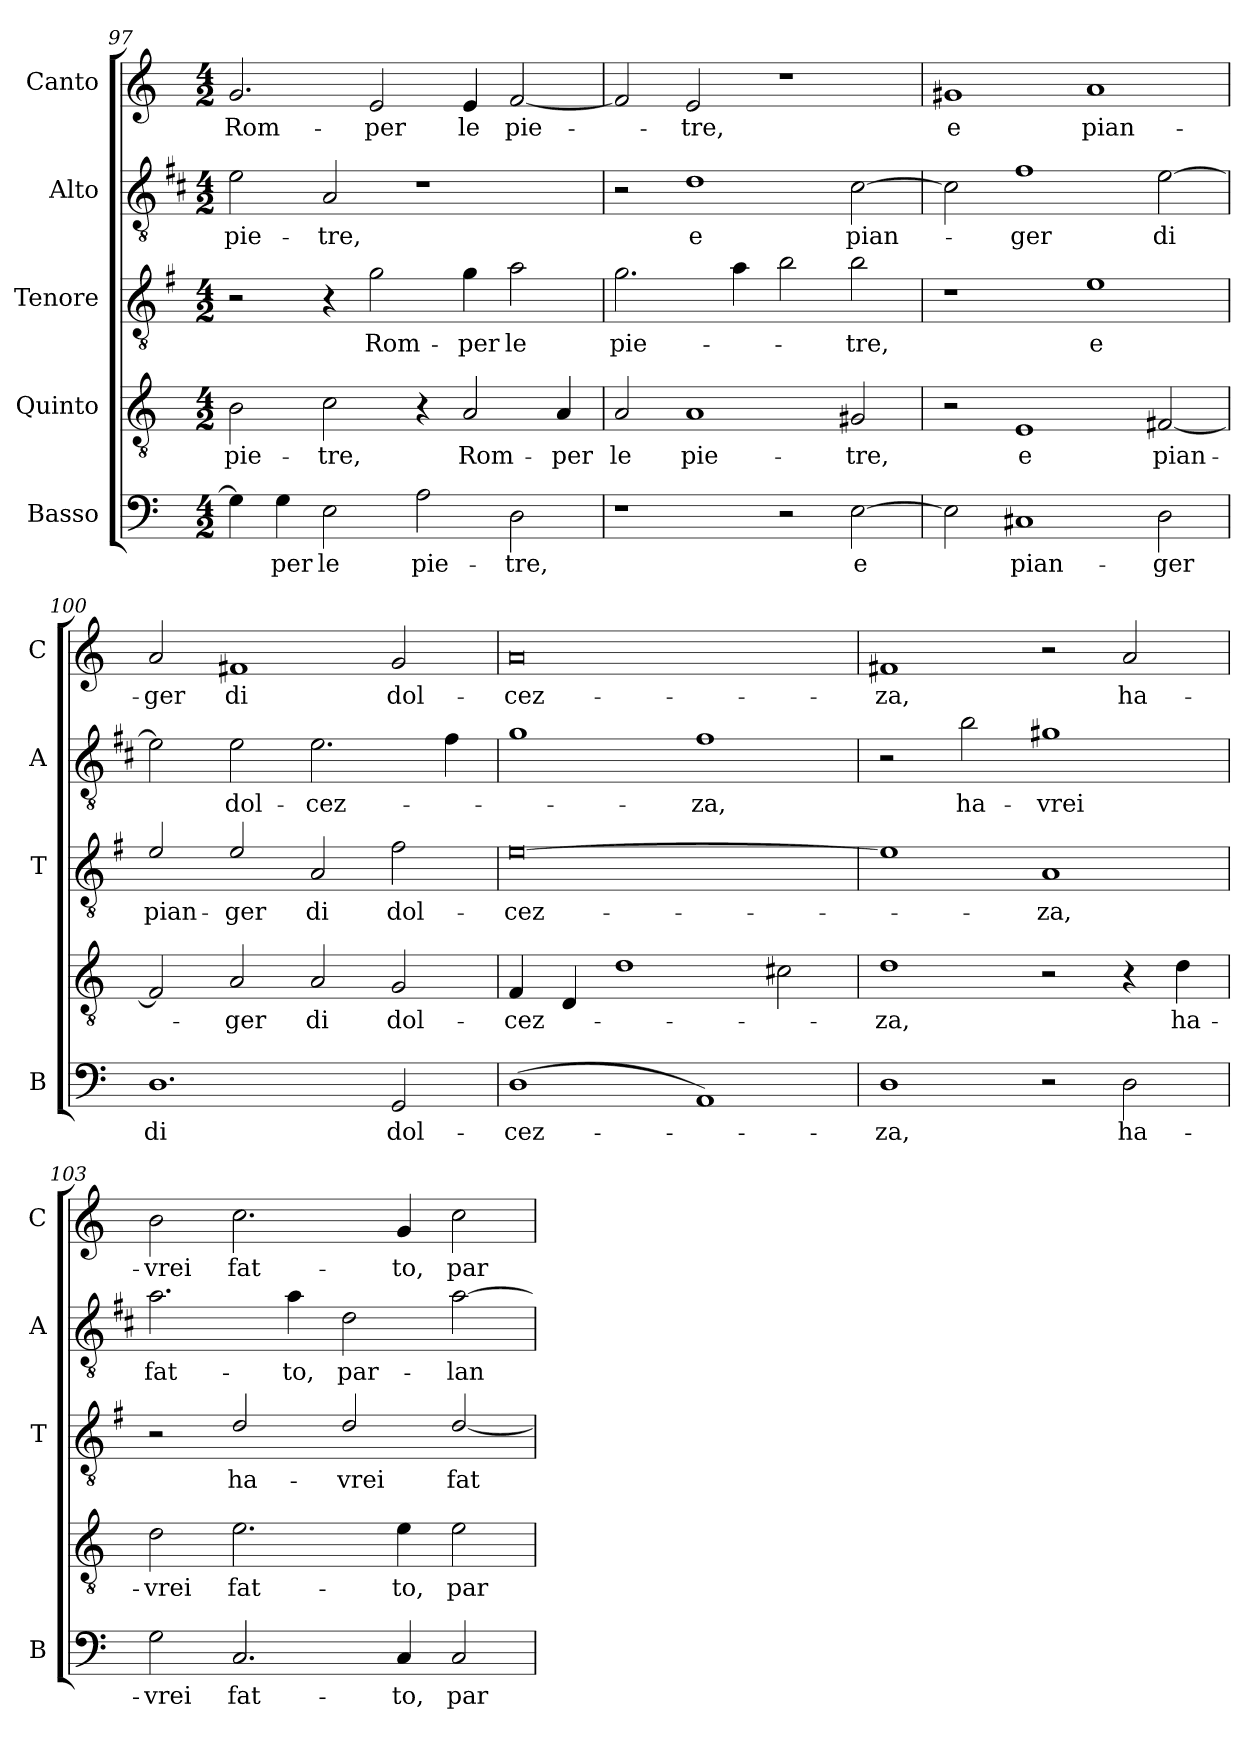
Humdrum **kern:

**kern	**text	**kern	**text	**kern	**text	**kern	**text	**kern	**text
*part5	*part5	*part4	*part4	*part3	*part3	*part2	*part2	*part1	*part1
*staff5	*staff5	*staff4	*staff4	*staff3	*staff3	*staff2	*staff2	*staff1	*staff1
*I"Basso	*	*I"Quinto	*	*I"Tenore	*	*I"Alto	*	*I"Canto	*
*I'B	*	*	*	*I'T	*	*I'A	*	*I'C	*
!!LO:LB:g=z
*clefF4	*	*clefGv2	*	*clefGv2	*	*clefGv2	*	*clefG2	*
*	*	*	*	*ITrd4c7	*	*ITrd1c2	*	*	*
*k[]	*	*k[]	*	*k[]	*	*k[]	*	*k[]	*
*C:	*	*C:	*	*C:	*	*C:	*	*C:	*
*M4/2	*	*M4/2	*	*M4/2	*	*M4/2	*	*M4/2	*
=97	=97	=97	=97	=97	=97	=97	=97	=97	=97
!	!	!	!LO:LY:b	!	!	!	!LO:LY:b	!	!LO:LY:b
4G\]	.	2B\	pie-	2r	.	2d\	pie-	2.g/	Rom-
!	!LO:LY:b	!	!	!	!	!	!	!	!
4G\	-per	.	.	.	.	.	.	.	.
!	!LO:LY:b	!	!LO:LY:b	!	!	!	!LO:LY:b	!	!
2E\	le	2c\	-tre,	4r	.	2G/	-tre,	.	.
!	!	!	!	!	!LO:LY:b	!	!	!	!LO:LY:b
.	.	.	.	2c\	Rom-	.	.	2e/	-per
!	!LO:LY:b	!	!	!	!	!	!	!	!
2A\	pie-	4r	.	.	.	1r	.	.	.
!	!	!	!LO:LY:b	!	!LO:LY:b	!	!	!	!LO:LY:b
.	.	2A/	Rom-	4c\	-per	.	.	4e/	le
!	!LO:LY:b	!	!	!	!LO:LY:b	!	!	!	!LO:LY:b
2D\	-tre,	.	.	2d\	le	.	.	[2f/	pie-
!	!	!	!LO:LY:b	!	!	!	!	!	!
.	.	4A/	-per	.	.	.	.	.	.
=98	=98	=98	=98	=98	=98	=98	=98	=98	=98
!	!	!	!LO:LY:b	!	!LO:LY:b	!	!	!	!
1r	.	2A/	le	2.c\	pie-	2r	.	2f/]	.
!	!	!	!LO:LY:b	!	!	!	!LO:LY:b	!	!LO:LY:b
.	.	1A	pie-	.	.	1c	e	2e/	-tre,
.	.	.	.	4d\	.	.	.	.	.
2r	.	.	.	2e\	.	.	.	1r	.
!	!LO:LY:b	!	!LO:LY:b	!	!LO:LY:b	!	!LO:LY:b	!	!
[2E\	e	2G#X/	-tre,	2e\	-tre,	[2B\	pian-	.	.
=99	=99	=99	=99	=99	=99	=99	=99	=99	=99
!	!	!	!	!	!	!	!	!	!LO:LY:b
2E\]	.	2r	.	1r	.	2B\]	.	1g#X	e
!	!LO:LY:b	!	!LO:LY:b	!	!	!	!LO:LY:b	!	!
1C#X	pian-	1E	e	.	.	1e	-ger	.	.
!	!	!	!	!	!LO:LY:b	!	!	!	!LO:LY:b
.	.	.	.	1A	e	.	.	1a	pian-
!	!LO:LY:b	!	!LO:LY:b	!	!	!	!LO:LY:b	!	!
2D\	-ger	[2F#X/	pian-	.	.	[2d\	di	.	.
=100	=100	=100	=100	=100	=100	=100	=100	=100	=100
!	!LO:LY:b	!	!	!	!LO:LY:b	!	!	!	!LO:LY:b
1.D	di	2F#/]	.	2A/	pian-	2d\]	.	2a/	-ger
!	!	!	!LO:LY:b	!	!LO:LY:b	!	!LO:LY:b	!	!LO:LY:b
.	.	2A/	-ger	2A/	-ger	2d\	dol-	1f#X	di
!	!	!	!LO:LY:b	!	!LO:LY:b	!	!LO:LY:b	!	!
.	.	2A/	di	2D/	di	2.d\	-cez-	.	.
!	!LO:LY:b	!	!LO:LY:b	!	!LO:LY:b	!	!	!	!LO:LY:b
2GG/	dol-	2G/	dol-	2B\	dol-	.	.	2g/	dol-
.	.	.	.	.	.	4e\	.	.	.
=101	=101	=101	=101	=101	=101	=101	=101	=101	=101
!	!LO:LY:b	!	!LO:LY:b	!	!LO:LY:b	!	!	!	!LO:LY:b
(>1D	-cez-	4F/	-cez-	[0A	-cez-	1f	.	0a	-cez-
.	.	4D/	.	.	.	.	.	.	.
.	.	1d	.	.	.	.	.	.	.
!	!	!	!	!	!	!	!LO:LY:b	!	!
1AA)	.	.	.	.	.	1e	-za,	.	.
.	.	2c#X\	.	.	.	.	.	.	.
!!LO:PB:g=z
=102	=102	=102	=102	=102	=102	=102	=102	=102	=102
!	!LO:LY:b	!	!LO:LY:b	!	!	!	!	!	!LO:LY:b
1D	-za,	1d	-za,	1A]	.	2r	.	1f#X	-za,
!	!	!	!	!	!	!	!LO:LY:b	!	!
.	.	.	.	.	.	2a\	ha-	.	.
!	!	!	!	!	!LO:LY:b	!	!LO:LY:b	!	!
2r	.	2r	.	1D	-za,	1f#X	-vrei	2r	.
!	!LO:LY:b	!	!	!	!	!	!	!	!LO:LY:b
2D\	ha-	4r	.	.	.	.	.	2a/	ha-
!	!	!	!LO:LY:b	!	!	!	!	!	!
.	.	4d\	ha-	.	.	.	.	.	.
=103	=103	=103	=103	=103	=103	=103	=103	=103	=103
!	!LO:LY:b	!	!LO:LY:b	!	!	!	!LO:LY:b	!	!LO:LY:b
2G\	-vrei	2d\	-vrei	2r	.	2.g\	fat-	2b\	-vrei
!	!LO:LY:b	!	!LO:LY:b	!	!LO:LY:b	!	!	!	!LO:LY:b
2.C/	fat-	2.e\	fat-	2G/	ha-	.	.	2.cc\	fat-
!	!	!	!	!	!	!	!LO:LY:b	!	!
.	.	.	.	.	.	4g\	-to,	.	.
!	!	!	!	!	!LO:LY:b	!	!LO:LY:b	!	!
.	.	.	.	2G/	-vrei	2c\	par-	.	.
!	!LO:LY:b	!	!LO:LY:b	!	!	!	!	!	!LO:LY:b
4C/	-to,	4e\	-to,	.	.	.	.	4g/	-to,
!	!LO:LY:b	!	!LO:LY:b	!	!LO:LY:b	!	!LO:LY:b	!	!LO:LY:b
2C/	par-	2e\	par-	[2G/	fat-	[2g\	-lan-	2cc\	par-
=	=	=	=	=	=	=	=	=	=
*-	*-	*-	*-	*-	*-	*-	*-	*-	*-
